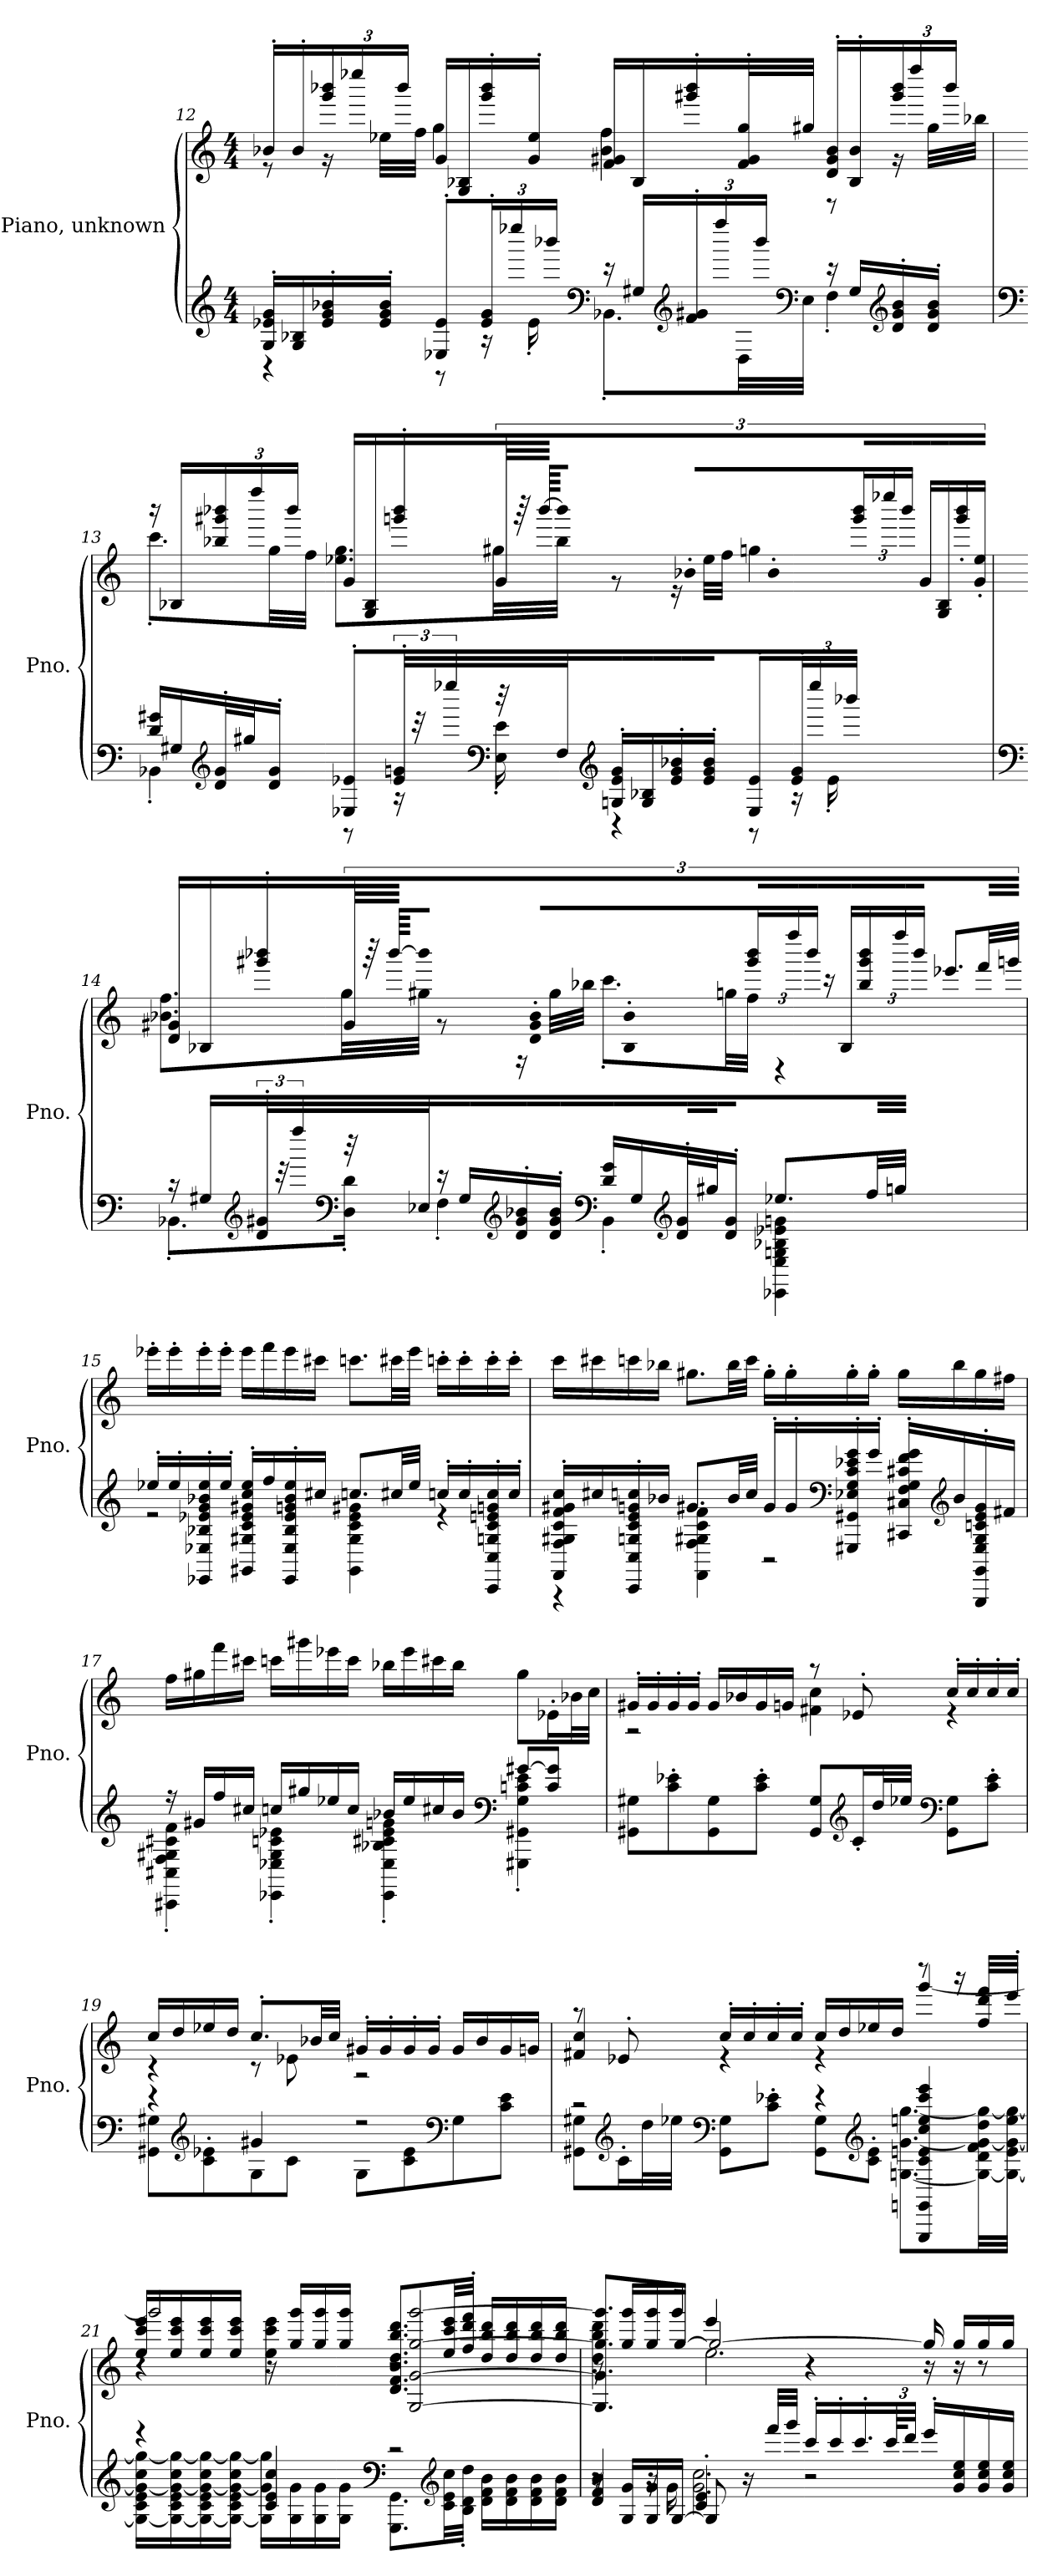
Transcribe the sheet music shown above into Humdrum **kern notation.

**kern	**kern
*part1	*part1
*staff2	*staff1
*I"Piano, unknown	*
*I'Pno.	*
!!LO:LB:g=z
*clefG2	*clefG2
*k[]	*k[]
*M4/4	*M4/4
=12	=12
*^	*^
16G/' 16e-X/' 16g/'LL	4r	16b-X'/LL	8r
16G/ 16B-X/	.	16b-'/	.
*	*	*Xbrackettup	*
16e-/' 16g/' 16b-X/'	.	24ggg/ 24bbb-X/	16r
.	.	24eeee-X/	.
16e-/' 16g/' 16b-/'JJ	.	.	32ee-X\LLL
.	.	24bbb-/JJ	.
.	.	.	32ff\JJJ
8E-X/' 8e-/'L	8r	16g/LL	4gg\
.	.	16G/ 16B-X/	.
*Xbrackettup	*	*	*
24e-/' 24g/'L	16r	16ggg/' 16bbb-/'	.
24eeee-X/	.	.	.
.	16e-'\	16g/' 16ee-/'JJ	.
24bbb-X/JJ	.	.	.
*clefF4	*	*	*
16r	8.BB-X'\L	16f/ 16g#X/LL	4b-\ 4ff\
16G#X/LL	.	16B-/	.
*clefG2	*	*	*
24f/' 24g#X/'	.	16ggg#X/' 16bbb-/'	.
24ffff/	.	.	.
.	32D\LL	32f/' 32g#/' 32gg/'L	.
24bbb-/JJ	.	.	.
*clefF4	*	*	*
.	32E-\JJJ	32gg#X/JJJ	.
16r	4F'\	16d/' 16g#/' 16b-/'LL	8r
16G#/LL	.	16B-/' 16b-/'	.
*clefG2	*	*	*
16d/' 16g#/' 16b-/'	.	24ggg#/ 24bbb-/	16r
.	.	24ffff/	.
16d/' 16g#/' 16b-/'JJ	.	.	32gg#\LLL
.	.	24bbb-/JJ	.
.	.	.	32bb-X\JJJ
!!LO:LB:g=z	!!
=13	=13	=13	=13
*clefF4	*	*	*
16d/ 16g#X/LL	4BB-X'\	16r	8.ccc'\L
16G#X/	.	16B-X/LL	.
*clefG2	*	*	*
32d/' 32g#/'L	.	24bb-X/ 24ggg#X/ 24bbb-X/	.
32gg#X/J	.	.	.
.	.	24ffff/	.
16d/' 16g#/'JJ	.	.	32gg\LL
.	.	24bbb-/JJ	.
.	.	.	32ff\JJJ
8E-X/' 8e-X/'L	8r	16g/LL	8.ee-X\ 8.gg\L
.	.	16G/ 16B-/	.
*brackettup	*	*	*
48e-/' 48gn/'Jkk	16r	16gggn/' 16bbb-/'	.
48r	.	.	.
48eeee-X/	.	.	.
*clefF4	*	*	*
*	*	*brackettup	*
32r	16E-\' 16e-\'	96g/JJkk	32gg#X\LL
.	.	96r	.
.	.	[96bbb-/KLLL	.
32F/	.	32bbb-/JJJ]	32bb-\JJJ
*clefG2	*	*	*
16Gn/' 16e-/' 16g/'LL	4r	16b-X'/LL	8r
16G/ 16B-X/	.	16b-'/	.
*	*	*Xbrackettup	*
16e-/' 16g/' 16b-X/'	.	24ggg/ 24bbb-/	16r
.	.	24eeee-X/	.
16e-/' 16g/' 16b-/'JJ	.	.	32ee-\LLL
.	.	24bbb-/JJ	.
.	.	.	32ff\JJJ
8E-/' 8e-/'L	8r	16g/LL	4ggn\
.	.	16G/ 16B-/	.
*Xbrackettup	*	*	*
24e-/' 24g/'L	16r	16ggg/' 16bbb-/'	.
24eeee-/	.	.	.
.	16e-'\	16g/' 16ee-/'JJ	.
24bbb-X/JJ	.	.	.
!!LO:LB:g=z	!!
=14	=14	=14	=14
*clefF4	*	*	*
16r	8.BB-X'\L	16d/ 16g#X/LL	8.b-X\ 8.ff\L
16G#X/LL	.	16B-X/	.
*clefG2	*	*	*
*brackettup	*	*	*
48d/' 48g#X/'JJk	.	16ggg#X/' 16bbb-X/'	.
48r	.	.	.
48ffff/	.	.	.
*clefF4	*	*	*
*	*	*brackettup	*
32r	16D\' 16d\'Jk	96g#/JJkk	32gg\LL
.	.	96r	.
.	.	[96bbb-/KLLL	.
32E-X/	.	32bbb-/JJJ]	32gg#X\JJJ
16r	4F'\	16d/' 16g#/' 16b-/'LL	8r
16G#/LL	.	16B-/' 16b-/'	.
*clefG2	*	*	*
*	*	*Xbrackettup	*
16d/' 16g#/' 16b-X/'	.	24ggg#/ 24bbb-/	16r
.	.	24ffff/	.
16d/' 16g#/' 16b-/'JJ	.	.	32gg#\LLL
.	.	24bbb-/JJ	.
.	.	.	32bb-X\JJJ
*clefF4	*	*	*
16d/ 16g#/LL	4BB-'\	16r	8.ccc'\L
16G#/	.	16B-/LL	.
*clefG2	*	*	*
32d/' 32g#/'L	.	24bb-/ 24ggg#/ 24bbb-/	.
32gg#X/J	.	.	.
.	.	24ffff/	.
16d/' 16g#/'JJ	.	.	32ggn\LL
.	.	24bbb-/JJ	.
.	.	.	32ff\JJJ
8.ee-X/L	4EE-X\ 4E-\ 4Gn\ 4B-X\ 4e-X\ 4gn\	8.eee-X/L	4r
32ff/LL	.	32fff/LL	.
32ggn/JJJ	.	32gggn/JJJ	.
*	*	*v	*v
!!LO:LB:g=z
=15	=15	=15
16ee-X'/LL	2r	16eee-X'\LL
16ee-'/	.	16eee-'\
16EE-X/' 16E-X/' 16B-X/' 16e-X/' 16g/' 16b-X/' 16ee-/'	.	16eee-'\
16ee-'/JJ	.	16eee-'\JJ
16GG#X/' 16G#X/' 16c/' 16e-/' 16g#X/' 16cc/' 16ee-/'LL	.	16eee-\LL
16ff/	.	16fff\
16EE-/' 16E-/' 16B-/' 16e-/' 16gn/' 16b-/' 16ee-/'	.	16eee-\
16cc#X/JJ	.	16ccc#X\JJ
8.ccn/L	4GG#\ 4G#\ 4c\ 4e-\ 4g#X\	8.cccn\L
32cc#X/LL	.	32ccc#X\LL
32ee-/JJJ	.	32eee-\JJJ
16ccn'/LL	4r	16cccn'\LL
16cc'/	.	16ccc'\
16CC/' 16C/' 16Gn/' 16c/' 16en/' 16gn/' 16cc/'	.	16ccc'\
16cc'/JJ	.	16ccc'\JJ
!!LO:PB:g=z
=16	=16	=16
16FF/' 16F/' 16G#X/' 16c/' 16f/' 16g#X/' 16cc/'LL	4r	16ccc\LL
16cc#X/	.	16ccc#X\
16CC/' 16C/' 16Gn/' 16c/' 16e/' 16gn/' 16ccn/'	.	16cccn\
16b-X/JJ	.	16bb-X\JJ
8.g#X/L	4FF\ 4F\ 4G#X\ 4c\ 4f\	8.gg#X\L
32b-/LL	.	32bb-\LL
32cc/JJJ	.	32ccc\JJJ
16g#'/LL	2r	16gg#'\LL
16g#'/	.	16gg#'\
*clefF4	*	*
16GGG#X/' 16GG#X/' 16E-X/' 16G#/' 16c/' 16e-X/' 16g#/'	.	16gg#'\
16g#'/JJ	.	16gg#'\JJ
16CC#X/' 16C#X/' 16F/' 16G#/' 16c#X/' 16f/' 16g#/'LL	.	16gg#\LL
*clefG2	*	*
16b-/	.	16bb-\
16GGG#/' 16GG#/' 16E-/' 16G#/' 16cn/' 16e-/' 16g#/'	.	16gg#\
16f#X/JJ	.	16ff#X\JJ
!!LO:LB:g=z
=17	=17	=17
16r	4CC#X\' 4C#X\' 4F\' 4G#X\' 4c#X\' 4f\'	16ff\LL
16g#X/LL	.	16gg#X\
16ff/	.	16fff\
16cc#X/JJ	.	16ccc#X\JJ
16ccn/LL	4EE-X\' 4E-X\' 4G#\' 4cn\' 4e-X\'	16cccn\LL
16gg#X/	.	16ggg#X\
16ee-X/	.	16eee-X\
16cc/JJ	.	16ccc\JJ
16b-X/LL	4EE-\' 4E-\' 4B-X\' 4c#X\' 4e-\' 4gn\'	16bb-X\LL
16ee-/	.	16eee-\
16cc#X/	.	16ccc#X\
16b-/JJ	.	16bb-\JJ
*clefF4	*	*
[8g#X/L	4GGG#X\' 4GG#X\' 4G#\' 4cn\' 4e-\'	8gg#\L
8c/ 8g#/]J	.	16e-X'\L
.	.	32b-X\L
.	.	32cc\JJJ
*v	*v	*
!!LO:LB:g=z
=18	=18
*	*^
8GG#X\ 8G#X\L	16g#X'/LL	2r
.	16g#'/	.
8c\' 8e-X\'	16g#'/	.
.	16g#'/JJ	.
8GG#\ 8G#\	16g#/LL	.
.	16b-X/	.
8c\' 8e-\'J	16g#/	.
.	16gn/JJ	.
8GG#/ 8G#/L	8r	4f#X\ 4cc\
*clefG2	*	*
16c'/L	8e-X'/	.
32dd/L	.	.
32ee-X/JJJ	.	.
*clefF4	*	*
8GG#\ 8G#\L	16cc'/LL	4r
.	16cc'/	.
8c\' 8e-\'J	16cc'/	.
.	16cc'/JJ	.
=19	=19	=19
*^	*	*
4r	8GG#X\ 8G#X\L	16cc/LL	4r
.	.	16dd/	.
*clefG2	*	*	*
.	8c\' 8e-X\'	16ee-X/	.
.	.	16dd/JJ	.
4g#X/	8G#\	8.cc'/L	8r
.	8c\J	.	8e-X\
.	.	32b-X/LL	.
.	.	32cc/JJJ	.
2r	8G#\L	16g#X'/LL	2r
.	.	16g#'/	.
.	8c\ 8e-\	16g#'/	.
.	.	16g#'/JJ	.
*clefF4	*	*	*
.	8G#\	16g#/LL	.
.	.	16b-/	.
.	8c\ 8e-\J	16g#/	.
.	.	16gn/JJ	.
!!LO:LB:g=z	!!
=20	=20	=20	=20
2r	8GG#X\ 8G#X\L	8r	4f#X/ 4cc/
*clefG2	*	*	*
.	16c'\L	8e-X'/	.
.	32dd\L	.	.
.	32ee-X\JJJ	.	.
*clefF4	*	*	*
.	8GG#\ 8G#\L	16cc'/LL	4r
.	.	16cc'/	.
.	8c\' 8e-X\'J	16cc'/	.
.	.	16cc'/JJ	.
4r	8GG#\ 8G#\L	16cc/LL	4r
.	.	16dd/	.
*clefG2	*	*	*
.	8c\' 8e-\'J	16ee-X/	.
.	.	16dd/JJ	.
4GGG/ 4GGn/ 4c/ 4en/ 4cc/ 4een/ 4ccc/ 4eee/	[8.Gn\ [8.g\ [8.gg\L	8r	[4ggg/
.	.	16r	.
.	32G\_ 32d\ 32f\ 32g\_ 32dd\ 32gg\_LL	32ff/ 32ddd/ 32fff/LLL	.
.	32G\_ 32e\ 32g\_ 32ee\ 32gg\_JJJ	32eee'/JJJ	.
!!LO:LB:g=z
=21	=21	=21	=21
*	*	*	*^
4r	16G\_ 16c\ 16e\ 16g\_ 16cc\ 16gg\_LL	16ee/ 16ccc/ 16eee/LL	4r	2ggg/]
.	16G\_ 16c\ 16e\ 16g\_ 16cc\ 16gg\_	16ee/ 16ccc/ 16eee/	.	.
.	16G\_ 16c\ 16e\ 16g\_ 16cc\ 16gg\_	16ee/ 16ccc/ 16eee/	.	.
.	16G\_ 16c\ 16e\ 16g\_ 16cc\ 16gg\_JJ	16ee/ 16ccc/ 16eee/JJ	.	.
4c/ 4e/ 4cc/	16G\] 16g\] 16gg\]LL	16r	4ee\ 4ccc\ 4eee\	.
.	16G\ 16g\	16gg/ 16ggg/LL	.	.
.	16G\ 16g\	16gg/ 16ggg/	.	.
.	16G\ 16g\JJ	16gg/ 16ggg/JJ	.	.
*clefF4	*	*	*	*
2r	8.GGG\ 8.GG\L	8.d/ 8.f/ 8.b/ 8.dd/ 8.bb/ 8.ddd/L	2r	[2G/ [2g/ [2gg/ [2ggg/
*clefG2	*	*	*	*
.	32c\ 32e\ 32cc\LL	32ee/ 32ccc/ 32eee/LL	.	.
.	32B\' 32d\' 32dd\'JJJ	32ff/' 32ddd/' 32fff/'JJJ	.	.
.	16d\ 16f\ 16b\LL	16dd/ 16bb/ 16ddd/LL	.	.
.	16d\ 16f\ 16b\	16dd/ 16bb/ 16ddd/	.	.
.	16d\ 16f\ 16b\	16dd/ 16bb/ 16ddd/	.	.
.	16d\ 16f\ 16b\JJ	16dd/ 16bb/ 16ddd/JJ	.	.
!!LO:LB:g=z	!!	!!
=22	=22	=22	=22	=22
*	*^	*	*	*
16r	8r	4d/ 4f/ 4b/	16r	4dd\ 4bb\ 4ddd\	8.G/] 8.g/] 8.gg/] 8.ggg/]L
16G/ 16g/LL	.	.	16gg/ 16ggg/LL	.	.
16G/ 16g/	16r	.	16gg/ 16ggg/	.	.
[16G/JJ	16g\	.	16ggg/JJ	.	[16gg/Jk
8G/]	2.g\ 2.cc\	4c/' 4e/'	4eee/	2.ee\	2gg/_
16r	.	.	.	.	.
32fff/LLL	.	.	.	.	.
32ggg/JJJ	.	.	.	.	.
16ccc'/LL	.	2r	4r	.	.
16ccc'/	.	.	.	.	.
16.ccc'/	.	.	.	.	.
*Xbrackettup	*	*	*	*	*
96ccc/KL	.	.	.	.	.
48ddd/JJJ	.	.	.	.	.
16eee'/LL	.	.	16r	.	16gg/]
16g/ 16cc/ 16ee/	.	.	16gg/LL	.	16r
16g/ 16cc/ 16ee/	.	.	16gg/	.	8r
16g/ 16cc/ 16ee/JJ	.	.	16gg/JJ	.	.
*v	*v	*v	*	*	*
*	*v	*v	*v
=	=
*-	*-
